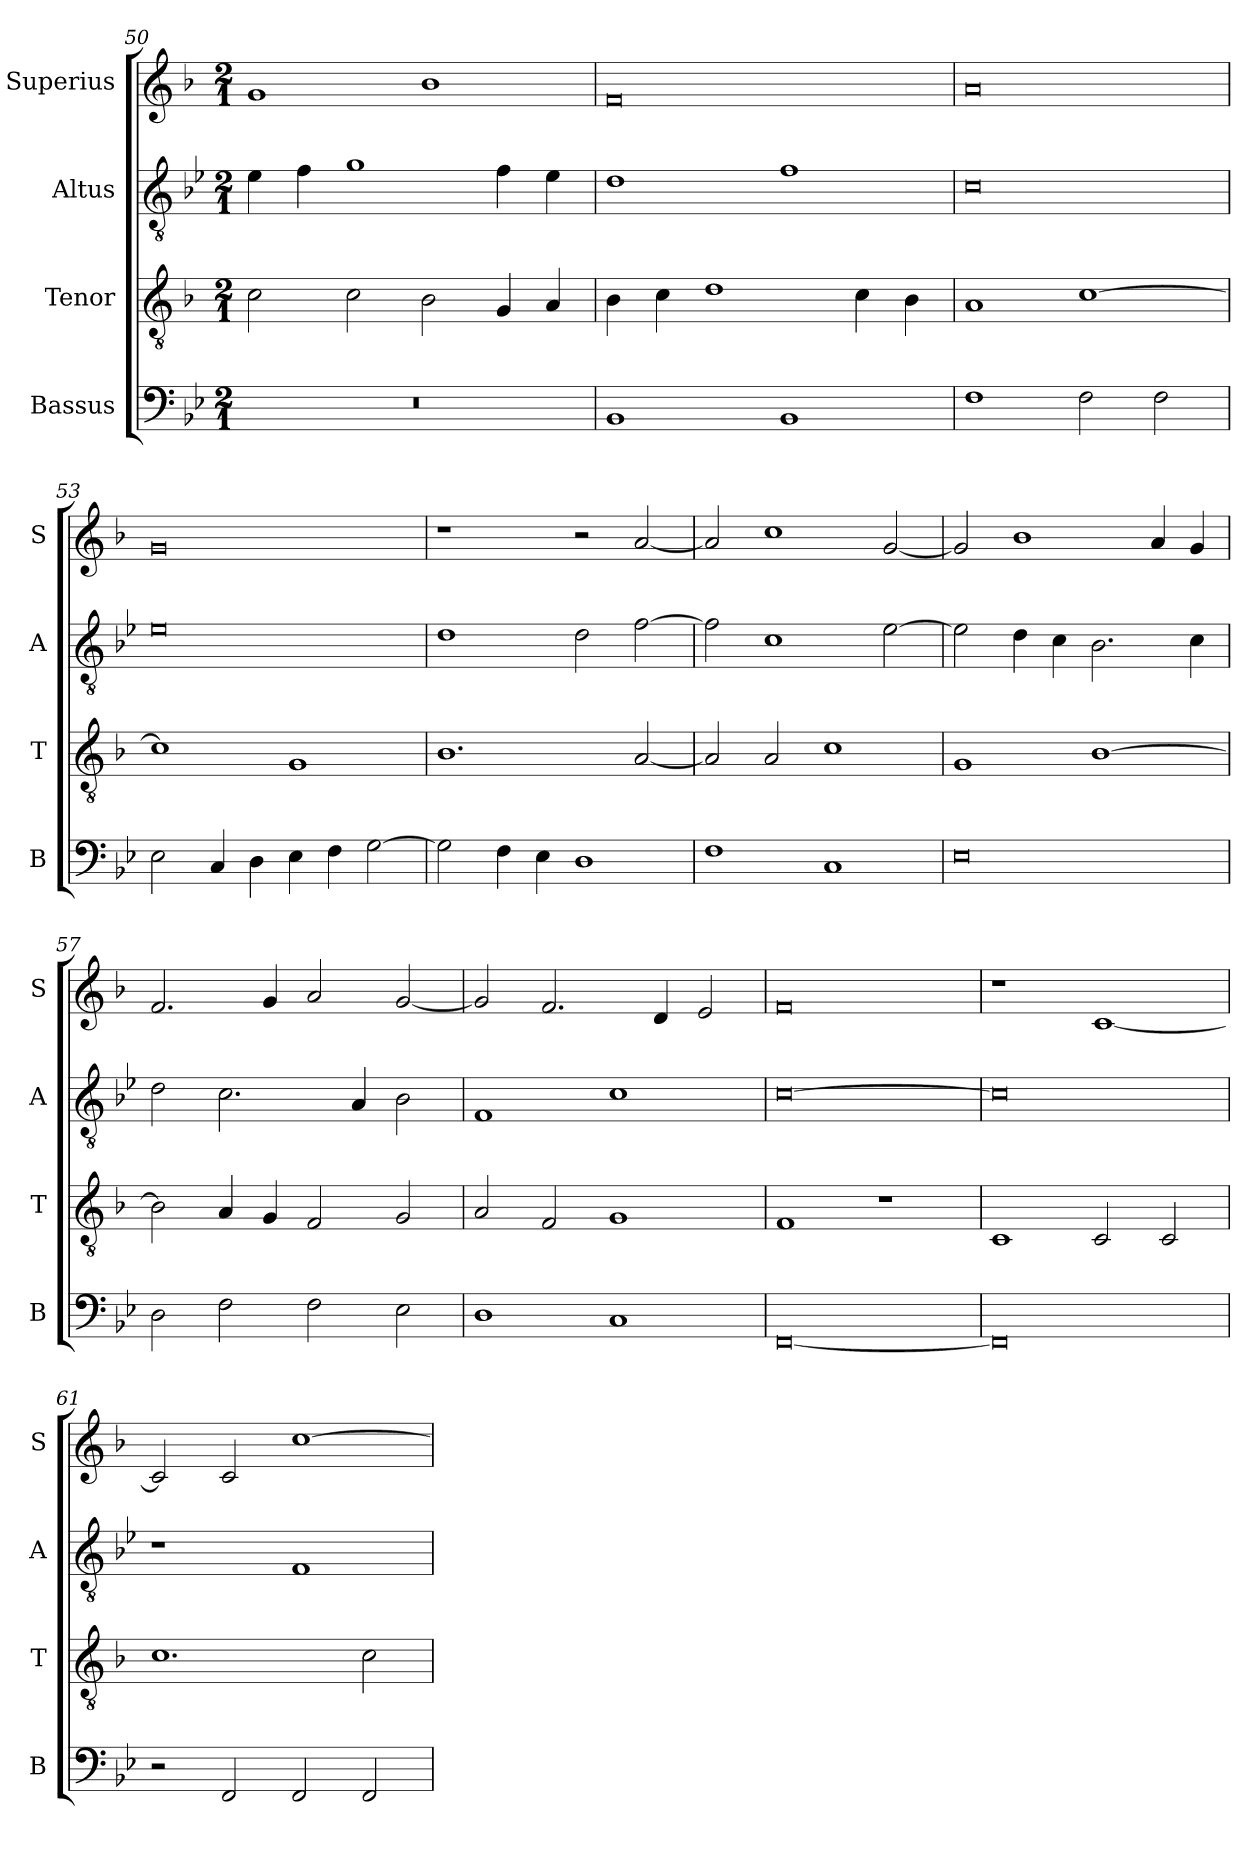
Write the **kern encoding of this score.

**kern	**kern	**kern	**kern
*part4	*part3	*part2	*part1
*staff4	*staff3	*staff2	*staff1
*I"Bassus	*I"Tenor	*I"Altus	*I"Superius
*I'B	*I'T	*I'A	*I'S
*clefF4	*clefGv2	*clefGv2	*clefG2
*k[b-e-]	*k[b-]	*k[b-e-]	*k[b-]
*g:	*d:	*g:	*d:
*M2/1	*M2/1	*M2/1	*M2/1
=50	=50	=50	=50
0r	2c	4e-	1g
.	.	4f	.
.	2c	1g	.
.	2B-	.	1b-
.	4G	4f	.
.	4A	4e-	.
=51	=51	=51	=51
1BB-	4B-	1d	0f
.	4c	.	.
.	1d	.	.
1BB-	.	1f	.
.	4c	.	.
.	4B-	.	.
=52	=52	=52	=52
1F	1A	0c	0a
2F	[1c	.	.
2F	.	.	.
=53	=53	=53	=53
2E-	1c]	0e-	0g
4C	.	.	.
4D	.	.	.
4E-	1G	.	.
4F	.	.	.
[2G	.	.	.
=54	=54	=54	=54
2G]	1.B-	1d	1r
4F	.	.	.
4E-	.	.	.
1D	.	2d	2r
.	[2A	[2f	[2a
=55	=55	=55	=55
1F	2A]	2f]	2a]
.	2A	1c	1cc
1C	1c	.	.
.	.	[2e-	[2g
=56	=56	=56	=56
0E-	1G	2e-]	2g]
.	.	4d	1b-
.	.	4c	.
.	[1B-	2.B-	.
.	.	.	4a
.	.	4c	4g
=57	=57	=57	=57
2D	2B-]	2d	2.f
2F	4A	2.c	.
.	4G	.	4g
2F	2F	.	2a
.	.	4A	.
2E-	2G	2B-	[2g
=58	=58	=58	=58
1D	2A	1F	2g]
.	2F	.	2.f
1C	1G	1c	.
.	.	.	4d
.	.	.	2e
=59	=59	=59	=59
[0FF	1F	[0c	0f
.	1r	.	.
=60	=60	=60	=60
0FF]	1C	0c]	1r
.	2C	.	[1c
.	2C	.	.
=61	=61	=61	=61
2r	1.c	1r	2c]
2FF	.	.	2c
2FF	.	1F	[1cc
2FF	2c	.	.
=	=	=	=
*-	*-	*-	*-
